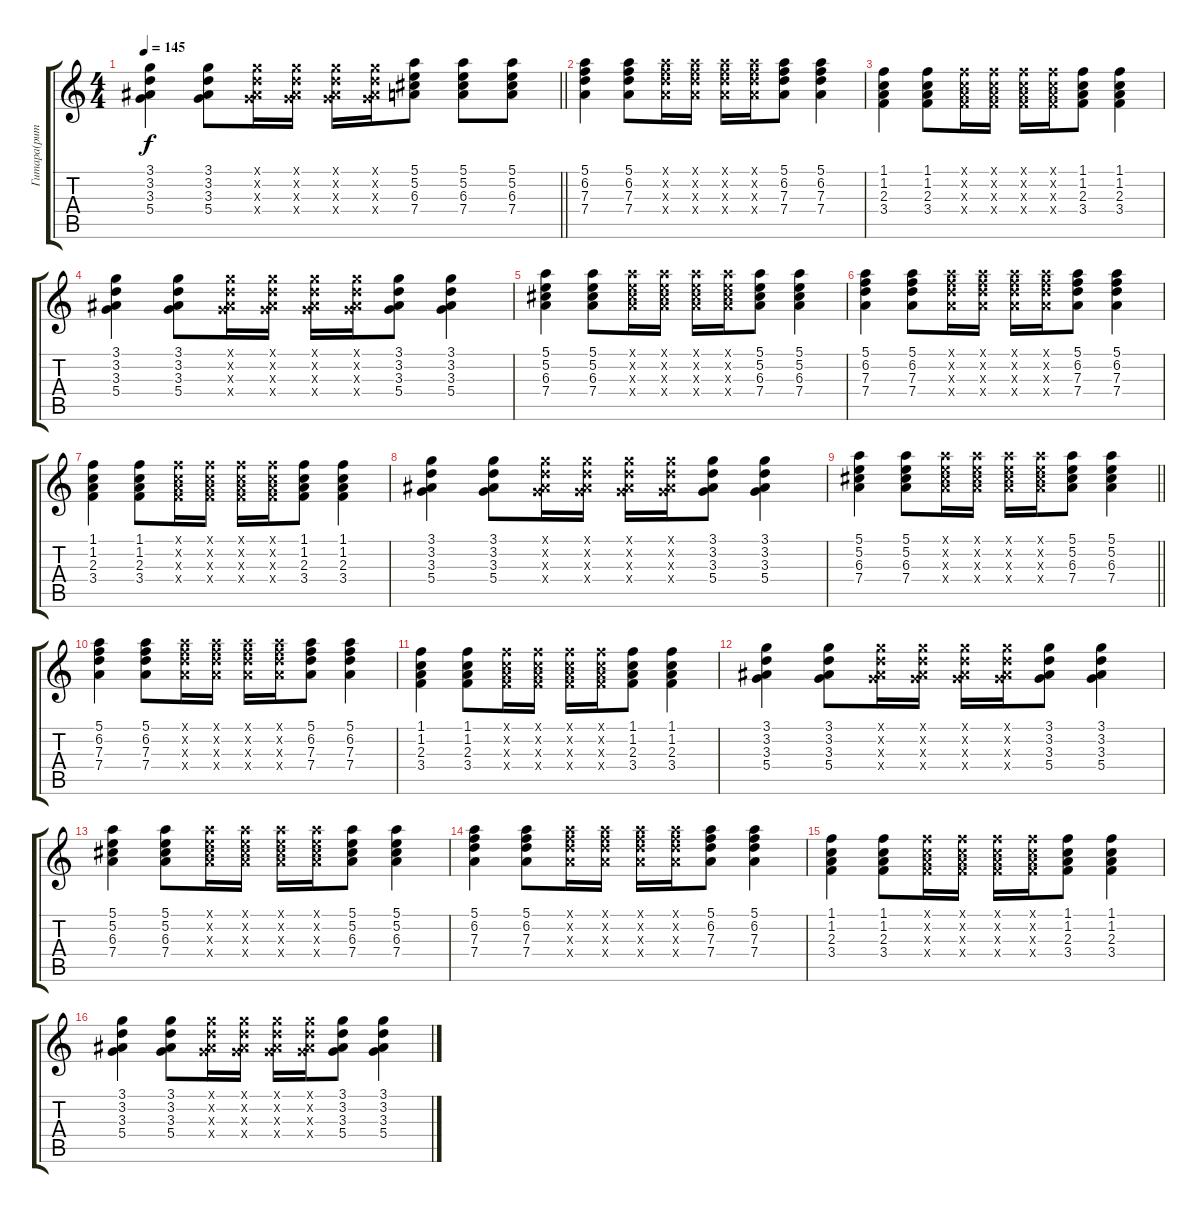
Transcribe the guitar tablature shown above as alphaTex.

\track ("Гитара(ритм)" "Гитара(рит") {instrument acousticguitarsteel}
\staff {score tabs}
\tuning (E4 B3 G3 D3 A2 E2) {hide}
\ts (4 4)
\tempo 145
\clef g2
\barLineRight lightlight
\ks c
(3.1 3.2 3.3 5.4).4{dy f} (3.1 3.2 3.3 5.4).8 (3.1{x} 3.2{x} 3.3{x} 5.4{x}).16 (3.1{x} 3.2{x} 3.3{x} 5.4{x}).16 (3.1{x} 3.2{x} 3.3{x} 5.4{x}).16 (3.1{x} 3.2{x} 3.3{x} 5.4{x}).16 (5.1 5.2 6.3 7.4).8 (5.1 5.2 6.3 7.4).8 (5.1 5.2 6.3 7.4).8 |
(5.1 6.2 7.3 7.4).4 (5.1 6.2 7.3 7.4).8 (5.1{x} 6.2{x} 7.3{x} 7.4{x}).16 (5.1{x} 6.2{x} 7.3{x} 7.4{x}).16 (5.1{x} 6.2{x} 7.3{x} 7.4{x}).16 (5.1{x} 6.2{x} 7.3{x} 7.4{x}).16 (5.1 6.2 7.3 7.4).8 (5.1 6.2 7.3 7.4).4 |
(1.1 1.2 2.3 3.4).4 (1.1 1.2 2.3 3.4).8 (1.1{x} 1.2{x} 2.3{x} 3.4{x}).16 (1.1{x} 1.2{x} 2.3{x} 3.4{x}).16 (1.1{x} 1.2{x} 2.3{x} 3.4{x}).16 (1.1{x} 1.2{x} 2.3{x} 3.4{x}).16 (1.1 1.2 2.3 3.4).8 (1.1 1.2 2.3 3.4).4 |
(3.1 3.2 3.3 5.4).4 (3.1 3.2 3.3 5.4).8 (3.1{x} 3.2{x} 3.3{x} 5.4{x}).16 (3.1{x} 3.2{x} 3.3{x} 5.4{x}).16 (3.1{x} 3.2{x} 3.3{x} 5.4{x}).16 (3.1{x} 3.2{x} 3.3{x} 5.4{x}).16 (3.1 3.2 3.3 5.4).8 (3.1 3.2 3.3 5.4).4 |
(5.1 5.2 6.3 7.4).4 (5.1 5.2 6.3 7.4).8 (5.1{x} 5.2{x} 6.3{x} 7.4{x}).16 (5.1{x} 5.2{x} 6.3{x} 7.4{x}).16 (5.1{x} 5.2{x} 6.3{x} 7.4{x}).16 (5.1{x} 5.2{x} 6.3{x} 7.4{x}).16 (5.1 5.2 6.3 7.4).8 (5.1 5.2 6.3 7.4).4 |
(5.1 6.2 7.3 7.4).4 (5.1 6.2 7.3 7.4).8 (5.1{x} 6.2{x} 7.3{x} 7.4{x}).16 (5.1{x} 6.2{x} 7.3{x} 7.4{x}).16 (5.1{x} 6.2{x} 7.3{x} 7.4{x}).16 (5.1{x} 6.2{x} 7.3{x} 7.4{x}).16 (5.1 6.2 7.3 7.4).8 (5.1 6.2 7.3 7.4).4 |
(1.1 1.2 2.3 3.4).4 (1.1 1.2 2.3 3.4).8 (1.1{x} 1.2{x} 2.3{x} 3.4{x}).16 (1.1{x} 1.2{x} 2.3{x} 3.4{x}).16 (1.1{x} 1.2{x} 2.3{x} 3.4{x}).16 (1.1{x} 1.2{x} 2.3{x} 3.4{x}).16 (1.1 1.2 2.3 3.4).8 (1.1 1.2 2.3 3.4).4 |
(3.1 3.2 3.3 5.4).4 (3.1 3.2 3.3 5.4).8 (3.1{x} 3.2{x} 3.3{x} 5.4{x}).16 (3.1{x} 3.2{x} 3.3{x} 5.4{x}).16 (3.1{x} 3.2{x} 3.3{x} 5.4{x}).16 (3.1{x} 3.2{x} 3.3{x} 5.4{x}).16 (3.1 3.2 3.3 5.4).8 (3.1 3.2 3.3 5.4).4 |
\barLineRight lightlight
(5.1 5.2 6.3 7.4).4 (5.1 5.2 6.3 7.4).8 (5.1{x} 5.2{x} 6.3{x} 7.4{x}).16 (5.1{x} 5.2{x} 6.3{x} 7.4{x}).16 (5.1{x} 5.2{x} 6.3{x} 7.4{x}).16 (5.1{x} 5.2{x} 6.3{x} 7.4{x}).16 (5.1 5.2 6.3 7.4).8 (5.1 5.2 6.3 7.4).4 |
(5.1 6.2 7.3 7.4).4 (5.1 6.2 7.3 7.4).8 (5.1{x} 6.2{x} 7.3{x} 7.4{x}).16 (5.1{x} 6.2{x} 7.3{x} 7.4{x}).16 (5.1{x} 6.2{x} 7.3{x} 7.4{x}).16 (5.1{x} 6.2{x} 7.3{x} 7.4{x}).16 (5.1 6.2 7.3 7.4).8 (5.1 6.2 7.3 7.4).4 |
(1.1 1.2 2.3 3.4).4 (1.1 1.2 2.3 3.4).8 (1.1{x} 1.2{x} 2.3{x} 3.4{x}).16 (1.1{x} 1.2{x} 2.3{x} 3.4{x}).16 (1.1{x} 1.2{x} 2.3{x} 3.4{x}).16 (1.1{x} 1.2{x} 2.3{x} 3.4{x}).16 (1.1 1.2 2.3 3.4).8 (1.1 1.2 2.3 3.4).4 |
(3.1 3.2 3.3 5.4).4 (3.1 3.2 3.3 5.4).8 (3.1{x} 3.2{x} 3.3{x} 5.4{x}).16 (3.1{x} 3.2{x} 3.3{x} 5.4{x}).16 (3.1{x} 3.2{x} 3.3{x} 5.4{x}).16 (3.1{x} 3.2{x} 3.3{x} 5.4{x}).16 (3.1 3.2 3.3 5.4).8 (3.1 3.2 3.3 5.4).4 |
(5.1 5.2 6.3 7.4).4 (5.1 5.2 6.3 7.4).8 (5.1{x} 5.2{x} 6.3{x} 7.4{x}).16 (5.1{x} 5.2{x} 6.3{x} 7.4{x}).16 (5.1{x} 5.2{x} 6.3{x} 7.4{x}).16 (5.1{x} 5.2{x} 6.3{x} 7.4{x}).16 (5.1 5.2 6.3 7.4).8 (5.1 5.2 6.3 7.4).4 |
(5.1 6.2 7.3 7.4).4 (5.1 6.2 7.3 7.4).8 (5.1{x} 6.2{x} 7.3{x} 7.4{x}).16 (5.1{x} 6.2{x} 7.3{x} 7.4{x}).16 (5.1{x} 6.2{x} 7.3{x} 7.4{x}).16 (5.1{x} 6.2{x} 7.3{x} 7.4{x}).16 (5.1 6.2 7.3 7.4).8 (5.1 6.2 7.3 7.4).4 |
(1.1 1.2 2.3 3.4).4 (1.1 1.2 2.3 3.4).8 (1.1{x} 1.2{x} 2.3{x} 3.4{x}).16 (1.1{x} 1.2{x} 2.3{x} 3.4{x}).16 (1.1{x} 1.2{x} 2.3{x} 3.4{x}).16 (1.1{x} 1.2{x} 2.3{x} 3.4{x}).16 (1.1 1.2 2.3 3.4).8 (1.1 1.2 2.3 3.4).4 |
(3.1 3.2 3.3 5.4).4 (3.1 3.2 3.3 5.4).8 (3.1{x} 3.2{x} 3.3{x} 5.4{x}).16 (3.1{x} 3.2{x} 3.3{x} 5.4{x}).16 (3.1{x} 3.2{x} 3.3{x} 5.4{x}).16 (3.1{x} 3.2{x} 3.3{x} 5.4{x}).16 (3.1 3.2 3.3 5.4).8 (3.1 3.2 3.3 5.4).4
